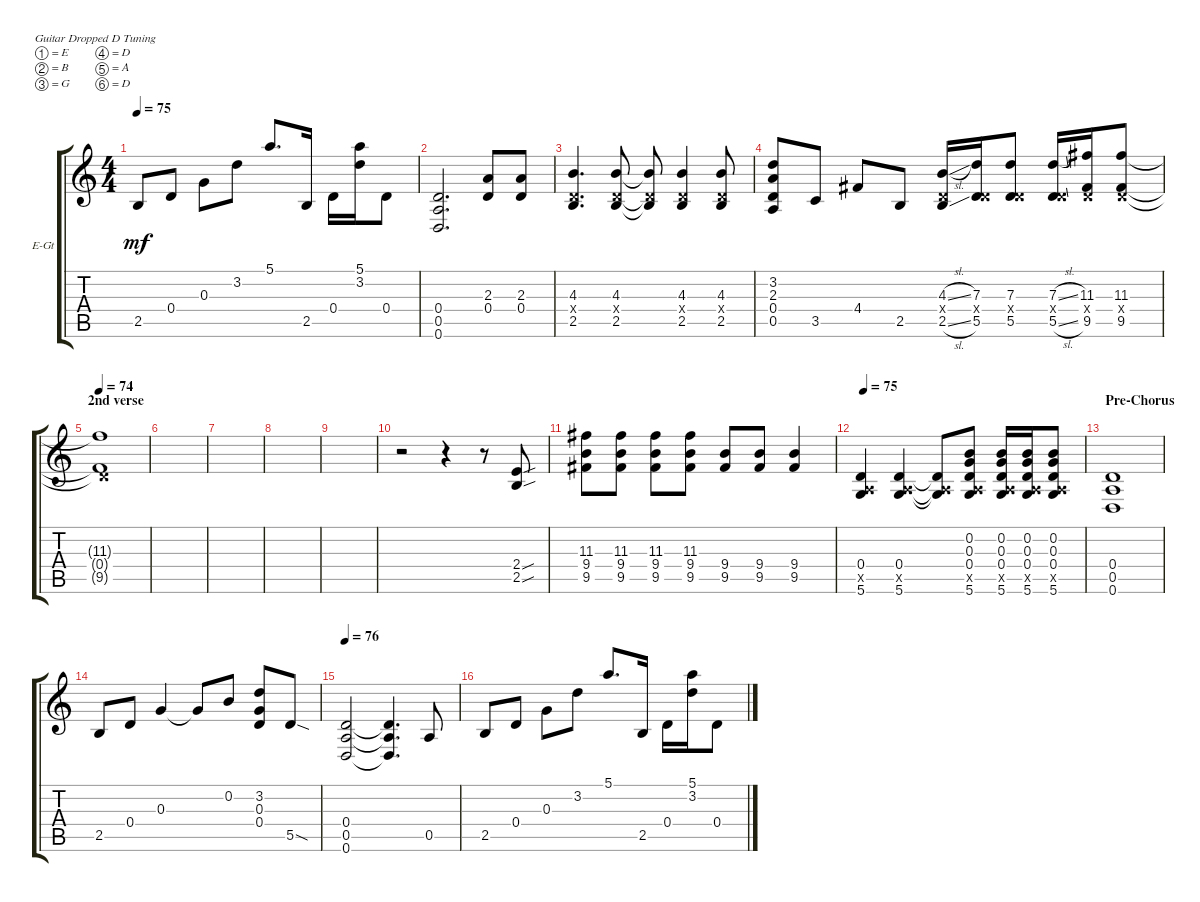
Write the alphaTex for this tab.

\defaultSystemsLayout 4
\bracketExtendMode groupsimilarinstruments
\firstSystemTrackNameOrientation horizontal
\otherSystemsTrackNameOrientation horizontal
\track ("Gtr. 2 (slight. dist.)" "E-Gt") {instrument overdrivenguitar}
\staff {score tabs}
\tuning (E4 B3 G3 D3 A2 D2)
\ts (4 4)
\tempo 75
\clef g2
\scale
0.333333
\ks c
2.5.8{dy mf} 0.4.8 0.3.8 3.2.8 5.1.8{d} 2.5.16 0.4.16 (5.1 3.2).16 0.4.8 |
\scale
0.333333 (0.4 0.5 0.6).2{d} (2.3 0.4).8 (2.3 0.4).8 |
\scale
0.333333 (4.3 0.4{x} 2.5).4{d} (4.3 0.4{x} 2.5).8 (4.3{t} 0.4{x t} 2.5{t}).8 (4.3 0.4{x} 2.5).4 (4.3 0.4{x} 2.5).8 |
\scale
0.333333 (3.2 2.3 0.4 0.5).8 3.5.8 4.4.8 2.5.8 (2.5{sl} 0.4{x} 4.3{sl}).16 (5.5 7.3 0.4{x}).16 (5.5 0.4{x} 7.3).8 (5.5{sl} 0.4{x} 7.3{sl}).16 (9.5 0.4{x} 11.3).16 (9.5 0.4{x} 11.3).8 |
\section ("" "2nd verse")
\tempo 74
\scale
0.333333 (9.5{t} 0.4{x t} 11.3{t}).1 |
\scale
0.333333 |
\scale
0.333333 |
\scale
0.333333 |
\scale
0.333333 |
\scale
0.333333 r.2 r.4 r.8 (2.4{sou} 2.5{sou}).8 |
\scale
0.333333 (11.3 9.4 9.5).8 (11.3 9.4 9.5).8 (11.3 9.4 9.5).8 (11.3 9.4 9.5).8 (9.4 9.5).8 (9.4 9.5).8 (9.4 9.5).4 |
\tempo 75
\scale
0.333333 (0.4 0.5{x} 5.6).4 (0.4 0.5{x} 5.6).4 (0.4{t} 0.5{x t} 5.6{t}).8 (0.4 0.5{x} 5.6 0.2 0.3).8 (0.4 0.5{x} 5.6 0.2 0.3).16 (0.4 0.5{x} 5.6 0.2 0.3).16 (0.4 0.5{x} 5.6 0.2 0.3).8 |
\section ("" "Pre-Chorus")
\scale
0.333333 (0.4 0.5 0.6).1 |
\scale
0.333333 2.5.8 0.4.8 0.3.4 0.3{t}.8 0.2.8 (3.2 0.3 0.4).8 5.5{sod}.8 |
\tempo 76
\scale
0.333333 (0.4 0.5 0.6).2 (0.4{t} 0.5{t} 0.6{t}).4{d} 0.5.8 |
\scale
0.333333 2.5.8 0.4.8 0.3.8 3.2.8 5.1.8{d} 2.5.16 0.4.16 (5.1 3.2).16 0.4.8
